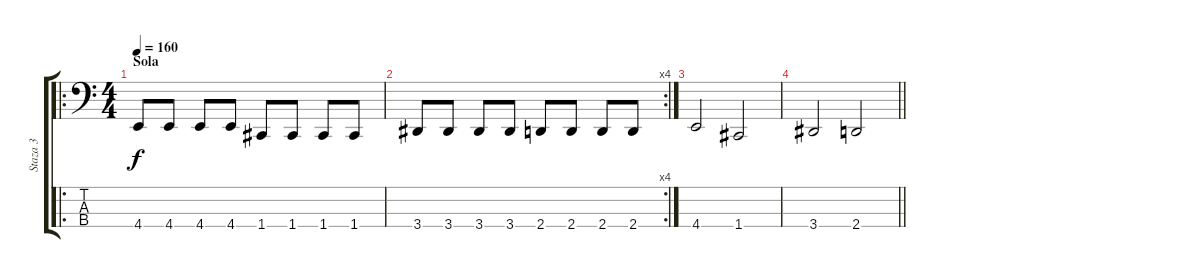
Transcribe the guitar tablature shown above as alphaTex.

\track ("Staza 3" "Staza 3") {instrument electricbasspick}
\staff {score tabs}
\tuning (F2 C2 G1 C1) {hide}
\ro
\ts (4 4)
\section ("" "Sola")
\tempo 160
\clef f4
\ks c
4.4.8{dy f} 4.4.8 4.4.8 4.4.8 1.4.8 1.4.8 1.4.8 1.4.8 |
\rc 4
3.4.8 3.4.8 3.4.8 3.4.8 2.4.8 2.4.8 2.4.8 2.4.8 |
4.4.2 1.4.2 |
\barLineRight lightlight
3.4.2 2.4.2
